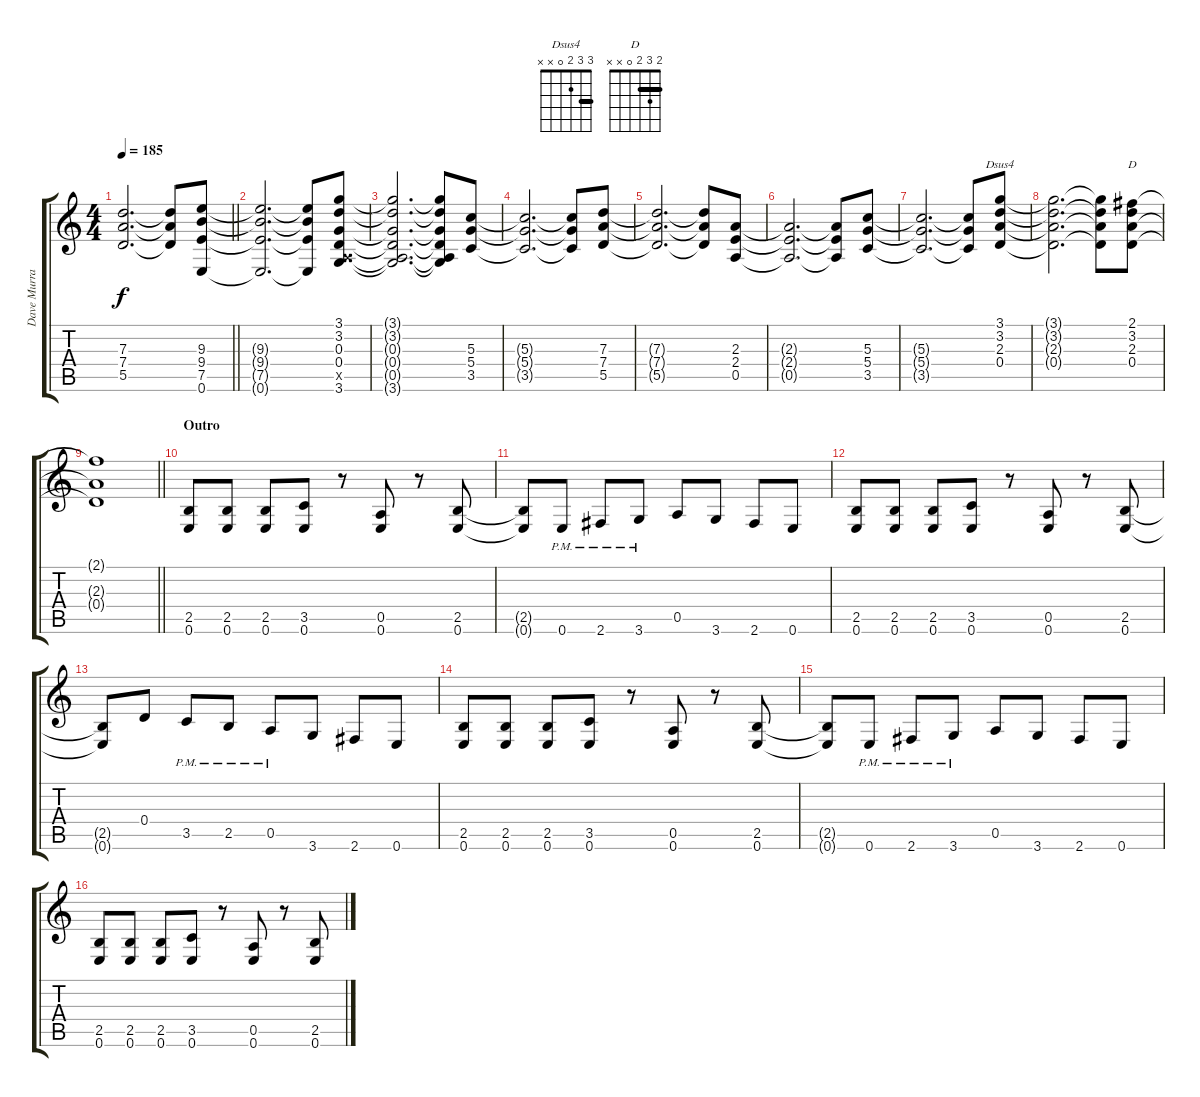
\track ("Dave Murray" "Dave Murra") {instrument distortionguitar}
\staff {score tabs}
\tuning (E4 B3 G3 D3 A2 E2) {hide}
\chord ("Dsus4" 3 3 2 0 x x) {barre 3}
\chord ("D" 2 3 2 0 x x) {barre 2}
\ts (4 4)
\tempo 185
\clef g2
\barLineRight lightlight
\ks c
(7.3{t} 7.4{t} 5.5{t}).2{d dy f} (7.3{t} 7.4{t} 5.5{t}).8 (9.3 9.4 7.5 0.6).8 |
(9.3{t} 9.4{t} 7.5{t} 0.6{t}).2{d} (9.3{t} 9.4{t} 7.5{t} 0.6{t}).8 (3.1 3.2 0.3 0.4 0.5{x} 3.6).8 |
(3.1{t} 3.2{t} 0.3{t} 0.4{t} 0.5{t} 3.6{t}).2{d} (3.1{t} 3.2{t} 0.3{t} 0.4{t} 0.5{t} 3.6{t}).8 (5.3 5.4 3.5).8 |
(5.3{t} 5.4{t} 3.5{t}).2{d} (5.3{t} 5.4{t} 3.5{t}).8 (7.3 7.4 5.5).8 |
(7.3{t} 7.4{t} 5.5{t}).2{d} (7.3{t} 7.4{t} 5.5{t}).8 (2.3 2.4 0.5).8 |
(2.3{t} 2.4{t} 0.5{t}).2{d} (2.3{t} 2.4{t} 0.5{t}).8 (5.3 5.4 3.5).8 |
(5.3{t} 5.4{t} 3.5{t}).2{d} (5.3{t} 5.4{t} 3.5{t}).8 (3.1 3.2 2.3 0.4).8{ch "Dsus4"} |
(3.1{t} 3.2{t} 2.3{t} 0.4{t}).2{d} (3.1{t} 3.2{t} 2.3{t} 0.4{t}).8 (2.1 3.2 2.3 0.4).8{ch "D"} |
\barLineRight lightlight
(2.1{t} 2.3{t} 0.4{t}).1 |
\section ("" "Outro")
(2.5 0.6).8 (2.5 0.6).8 (2.5 0.6).8 (3.5 0.6).8 r.8 (0.5 0.6).8 r.8 (2.5 0.6).8 |
(2.5{t} 0.6{t}).8 0.6{pm}.8 2.6{pm}.8 3.6{pm}.8 0.5.8 3.6.8 2.6.8 0.6.8 |
(2.5 0.6).8 (2.5 0.6).8 (2.5 0.6).8 (3.5 0.6).8 r.8 (0.5 0.6).8 r.8 (2.5 0.6).8 |
(2.5{t} 0.6{t}).8 0.4.8 3.5{pm}.8 2.5{pm}.8 0.5{pm}.8 3.6.8 2.6.8 0.6.8 |
(2.5 0.6).8 (2.5 0.6).8 (2.5 0.6).8 (3.5 0.6).8 r.8 (0.5 0.6).8 r.8 (2.5 0.6).8 |
(2.5{t} 0.6{t}).8 0.6{pm}.8 2.6{pm}.8 3.6{pm}.8 0.5.8 3.6.8 2.6.8 0.6.8 |
(2.5 0.6).8 (2.5 0.6).8 (2.5 0.6).8 (3.5 0.6).8 r.8 (0.5 0.6).8 r.8 (2.5 0.6).8
